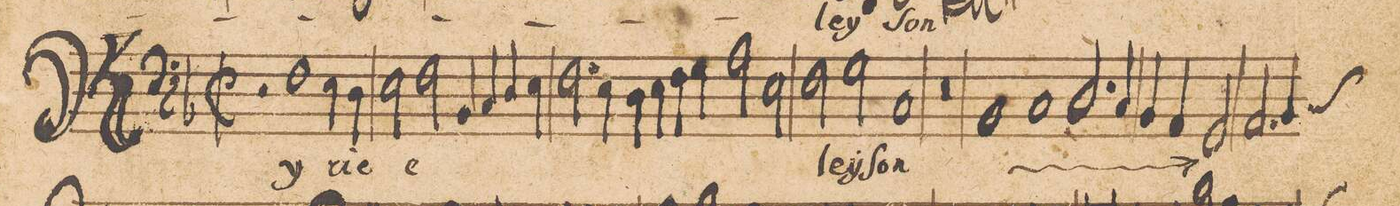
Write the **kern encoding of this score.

**kern	**text
*I"[Baſso]	*
*clefF4	*
*k[b-]	*
*met(c|)	*
*M2/1	*
*M2/1	*
*met(c|)	*
2r	.
1F	Ky-
4E\	-ri-
4D\	.
=17-	=17-
2E\	-e
2F\	e-
4BB-/	.
4C/	.
4D/	.
4E\	.
=18-	=18-
2.F\	.
4E\	.
4D\	.
4E\	.
4F\	.
4G\	.
=19-	=19-
2A\	.
2E\	.
2F\	.
2G\	-lei-
=20-	=20-
1C	-ſon
0r	.
=21-	=21-
*	*ij
1BB-	e-
=22-	=22-
1C	.
2.D/	.
4C/	.
=23-	=23-
4BB-/	.
4AA/	.
2GG/	.
2.AA/	.
*custos:C	*
4BB-/	.
=24-	=24-
*-	*-
